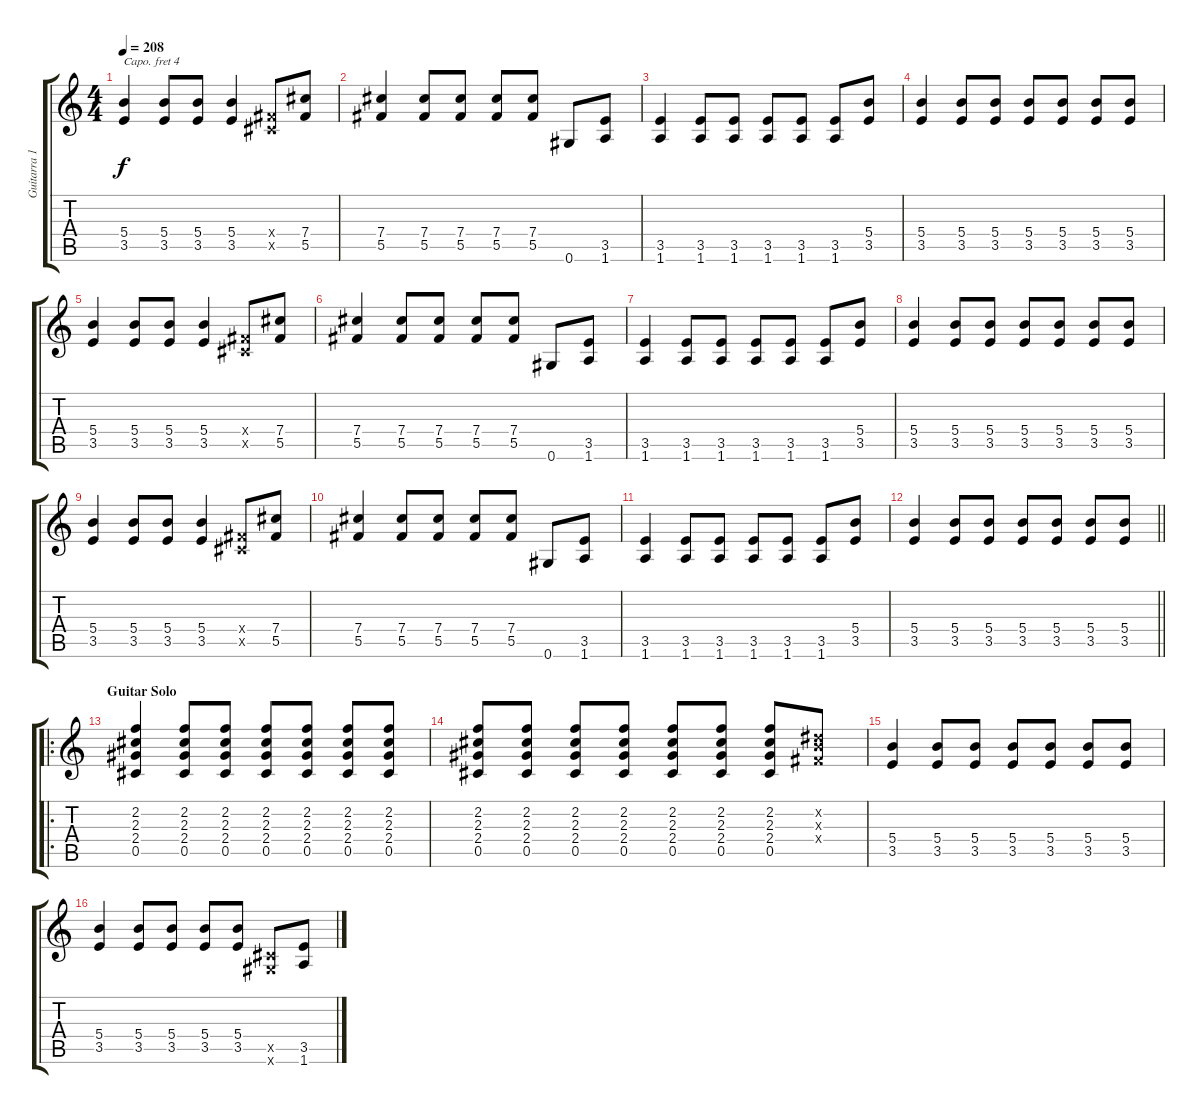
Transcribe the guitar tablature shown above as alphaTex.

\track ("Guitarra 1" "Guitarra 1") {instrument electricguitarclean}
\staff {score tabs}
\capo 4
\tuning (E4 B3 G3 D3 A2 E2) {hide}
\ts (4 4)
\tempo 208
\clef g2
\ks c
(5.4 3.5).4{dy f instrument distortionguitar} (5.4 3.5).8 (5.4 3.5).8 (5.4 3.5).4 (0.4{x} 0.5{x}).8 (7.4 5.5).8 |
(7.4 5.5).4 (7.4 5.5).8 (7.4 5.5).8 (7.4 5.5).8 (7.4 5.5).8 0.6.8 (3.5 1.6).8 |
(3.5 1.6).4 (3.5 1.6).8 (3.5 1.6).8 (3.5 1.6).8 (3.5 1.6).8 (3.5 1.6).8 (5.4 3.5).8 |
(5.4 3.5).4 (5.4 3.5).8 (5.4 3.5).8 (5.4 3.5).8 (5.4 3.5).8 (5.4 3.5).8 (5.4 3.5).8 |
(5.4 3.5).4{instrument distortionguitar} (5.4 3.5).8 (5.4 3.5).8 (5.4 3.5).4 (0.4{x} 0.5{x}).8 (7.4 5.5).8 |
(7.4 5.5).4 (7.4 5.5).8 (7.4 5.5).8 (7.4 5.5).8 (7.4 5.5).8 0.6.8 (3.5 1.6).8 |
(3.5 1.6).4 (3.5 1.6).8 (3.5 1.6).8 (3.5 1.6).8 (3.5 1.6).8 (3.5 1.6).8 (5.4 3.5).8 |
(5.4 3.5).4 (5.4 3.5).8 (5.4 3.5).8 (5.4 3.5).8 (5.4 3.5).8 (5.4 3.5).8 (5.4 3.5).8 |
(5.4 3.5).4{instrument distortionguitar} (5.4 3.5).8 (5.4 3.5).8 (5.4 3.5).4 (0.4{x} 0.5{x}).8 (7.4 5.5).8 |
(7.4 5.5).4 (7.4 5.5).8 (7.4 5.5).8 (7.4 5.5).8 (7.4 5.5).8 0.6.8 (3.5 1.6).8 |
(3.5 1.6).4 (3.5 1.6).8 (3.5 1.6).8 (3.5 1.6).8 (3.5 1.6).8 (3.5 1.6).8 (5.4 3.5).8 |
\barLineRight lightlight
(5.4 3.5).4 (5.4 3.5).8 (5.4 3.5).8 (5.4 3.5).8 (5.4 3.5).8 (5.4 3.5).8 (5.4 3.5).8 |
\ro
\section ("" "Guitar Solo")
(2.2 2.3 2.4 0.5).4{instrument distortionguitar} (2.2 2.3 2.4 0.5).8 (2.2 2.3 2.4 0.5).8 (2.2 2.3 2.4 0.5).8 (2.2 2.3 2.4 0.5).8 (2.2 2.3 2.4 0.5).8 (2.2 2.3 2.4 0.5).8 |
(2.2 2.3 2.4 0.5).8 (2.2 2.3 2.4 0.5).8 (2.2 2.3 2.4 0.5).8 (2.2 2.3 2.4 0.5).8 (2.2 2.3 2.4 0.5).8 (2.2 2.3 2.4 0.5).8 (2.2 2.3 2.4 0.5).8 (0.2{x} 0.3{x} 0.4{x}).8 |
(5.4 3.5).4 (5.4 3.5).8 (5.4 3.5).8 (5.4 3.5).8 (5.4 3.5).8 (5.4 3.5).8 (5.4 3.5).8 |
(5.4 3.5).4 (5.4 3.5).8 (5.4 3.5).8 (5.4 3.5).8 (5.4 3.5).8 (0.5{x} 0.6{x}).8 (3.5 1.6).8
